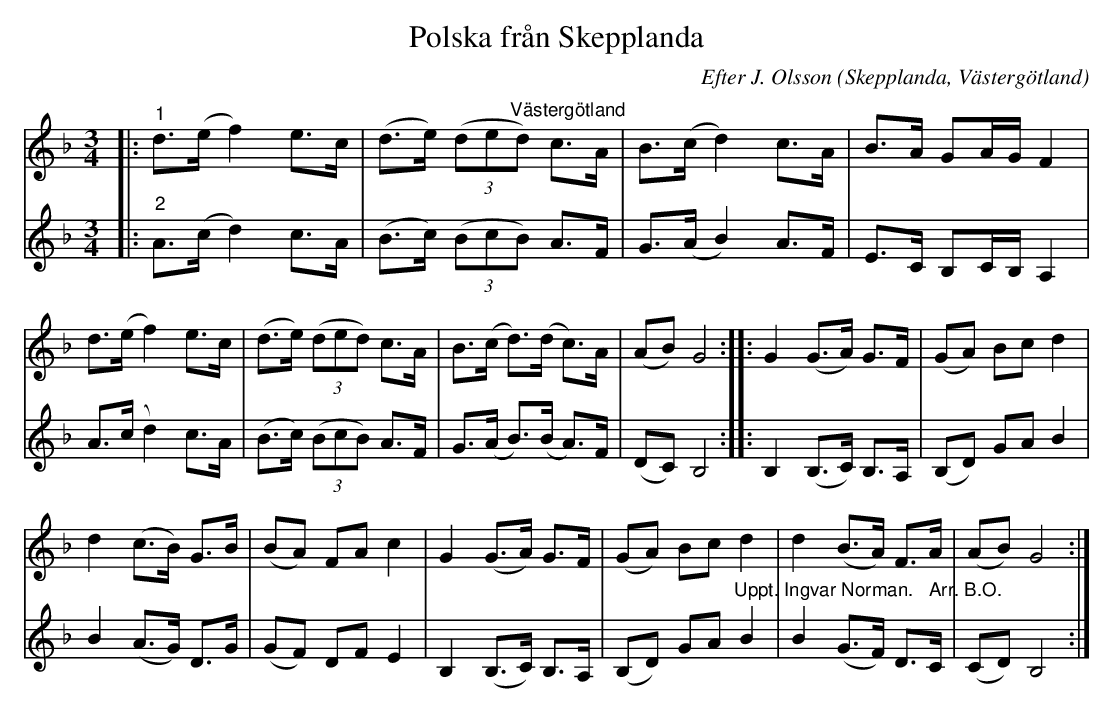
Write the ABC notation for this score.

X:1
T:Polska från Skepplanda
C:Efter J. Olsson
O:Skepplanda, Västergötland
L:1/8
M:3/4
K:F
V:1
|:"^1" d>(e f2) e>c | (d>e) (3(de"^Västergötland"d) c>A | B>(c d2) c>A | B>A GA/G/ F2 |
d>(e f2) e>c | (d>e) (3(ded) c>A | B>(c d>)(d c>)A | (AB) G4 :: G2 (G>A) G>F | (GA) Bc d2 |
d2 (c>B) G>B | (BA) FA c2 | G2 (G>A) G>F | (GA) Bc d2 | d2 (B>A) F>A | (AB) G4 :|
V:2
|:"^2" A>(c d2) c>A | (B>c) (3(BcB) A>F | G>(A B2) A>F | E>C B,C/B,/ A,2 | A>(c d2) c>A |
(B>c) (3(BcB) A>F | G>(A B>)(B A>)F | (DC) B,4 :: B,2 (B,>C) B,>A, | (B,D) GA B2 | B2 (A>G) D>G |
(GF) DF E2 | B,2 (B,>C) B,>A, | (B,D) GA"^Uppt. Ingvar Norman.   Arr. B.O." B2 | B2 (G>F) D>C |
(CD) B,4 :|
